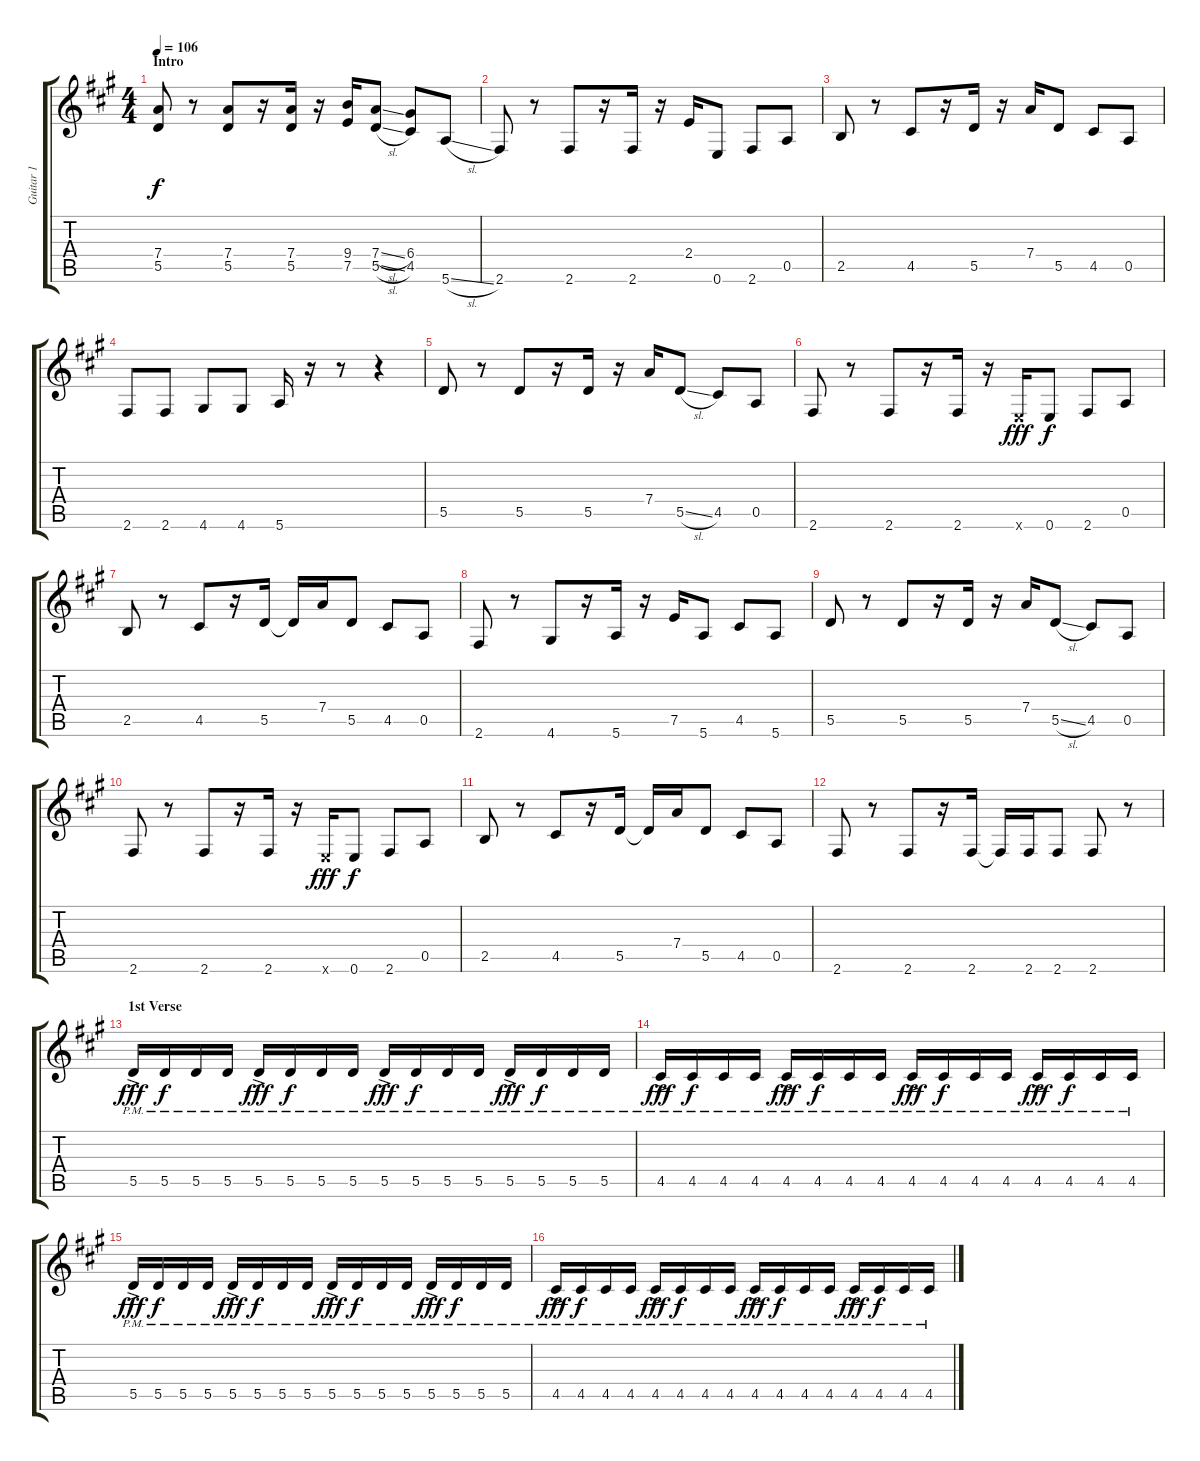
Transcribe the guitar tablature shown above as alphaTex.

\track ("Guitar 1" "Guitar 1") {instrument distortionguitar}
\staff {score tabs}
\tuning (E4 B3 G3 D3 A2 E2) {hide}
\ts (4 4)
\section ("" "Intro")
\tempo 106
\clef g2
\ks a
(7.4 5.5).8{dy f instrument electricguitarclean} r.8 (7.4 5.5).8 r.16 (7.4 5.5).16 r.16 (9.4 7.5).16 (7.4{sl} 5.5{sl}).8 (6.4 4.5).8 5.6{sl}.8 |
2.6.8 r.8 2.6.8 r.16 2.6.16 r.16 2.4.16 0.6.8 2.6.8 0.5.8 |
2.5.8 r.8 4.5.8 r.16 5.5.16 r.16 7.4.16 5.5.8 4.5.8 0.5.8 |
2.6.8 2.6.8 4.6.8 4.6.8 5.6.16 r.16 r.8 r.4 |
5.5.8{instrument distortionguitar} r.8 5.5.8 r.16 5.5.16 r.16 7.4.16 5.5{sl}.8 4.5.8 0.5.8 |
2.6.8 r.8 2.6.8 r.16 2.6.16 r.16 0.6{x}.16{dy fff} 0.6.8{dy f} 2.6.8 0.5.8 |
2.5.8 r.8 4.5.8 r.16 5.5.16 5.5{t}.16 7.4.16 5.5.8 4.5.8 0.5.8 |
2.6.8 r.8 4.6.8 r.16 5.6.16 r.16 7.5.16 5.6.8 4.5.8 5.6.8 |
5.5.8 r.8 5.5.8 r.16 5.5.16 r.16 7.4.16 5.5{sl}.8 4.5.8 0.5.8 |
2.6.8 r.8 2.6.8 r.16 2.6.16 r.16 0.6{x}.16{dy fff} 0.6.8{dy f} 2.6.8 0.5.8 |
2.5.8 r.8 4.5.8 r.16 5.5.16 5.5{t}.16 7.4.16 5.5.8 4.5.8 0.5.8 |
2.6.8 r.8 2.6.8 r.16 2.6.16 2.6{t}.16 2.6.16 2.6.8 2.6.8 r.8 |
\section ("" "1st Verse")
5.5{ac pm}.16{dy fff instrument electricguitarmuted} 5.5{pm}.16{dy f} 5.5{pm}.16 5.5{pm}.16 5.5{ac pm}.16{dy fff} 5.5{pm}.16{dy f} 5.5{pm}.16 5.5{pm}.16 5.5{ac pm}.16{dy fff} 5.5{pm}.16{dy f} 5.5{pm}.16 5.5{pm}.16 5.5{ac pm}.16{dy fff} 5.5{pm}.16{dy f} 5.5{pm}.16 5.5{pm}.16 |
4.5{ac pm}.16{dy fff} 4.5{pm}.16{dy f} 4.5{pm}.16 4.5{pm}.16 4.5{ac pm}.16{dy fff} 4.5{pm}.16{dy f} 4.5{pm}.16 4.5{pm}.16 4.5{ac pm}.16{dy fff} 4.5{pm}.16{dy f} 4.5{pm}.16 4.5{pm}.16 4.5{ac pm}.16{dy fff} 4.5{pm}.16{dy f} 4.5{pm}.16 4.5{pm}.16 |
5.5{ac pm}.16{dy fff instrument electricguitarmuted} 5.5{pm}.16{dy f} 5.5{pm}.16 5.5{pm}.16 5.5{ac pm}.16{dy fff} 5.5{pm}.16{dy f} 5.5{pm}.16 5.5{pm}.16 5.5{ac pm}.16{dy fff} 5.5{pm}.16{dy f} 5.5{pm}.16 5.5{pm}.16 5.5{ac pm}.16{dy fff} 5.5{pm}.16{dy f} 5.5{pm}.16 5.5{pm}.16 |
4.5{ac pm}.16{dy fff} 4.5{pm}.16{dy f} 4.5{pm}.16 4.5{pm}.16 4.5{ac pm}.16{dy fff} 4.5{pm}.16{dy f} 4.5{pm}.16 4.5{pm}.16 4.5{ac pm}.16{dy fff} 4.5{pm}.16{dy f} 4.5{pm}.16 4.5{pm}.16 4.5{ac pm}.16{dy fff} 4.5{pm}.16{dy f} 4.5{pm}.16 4.5{pm}.16
